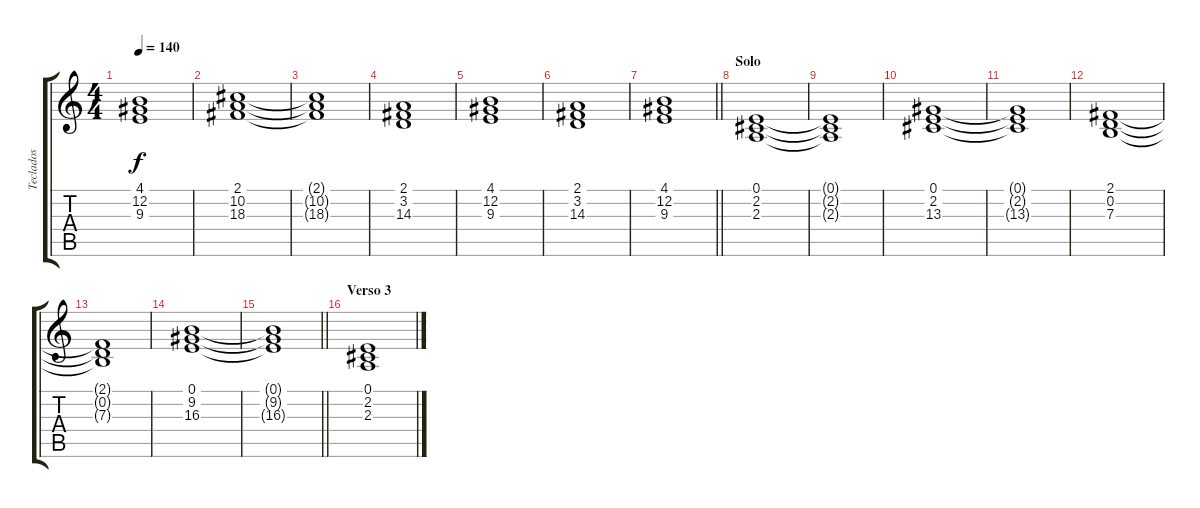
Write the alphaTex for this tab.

\track ("Teclados" "Teclados") {instrument rockorgan}
\staff {score tabs}
\tuning (E4 B3 G3 D3 A2 E2) {hide}
\ts (4 4)
\tempo 140
\clef g2
\ks c
(4.1{t} 12.2{t} 9.3{t}).1{dy f} |
(2.1 10.2 18.3).1 |
(2.1{t} 10.2{t} 18.3{t}).1 |
(2.1 3.2 14.3).1 |
(4.1 12.2 9.3).1 |
(2.1 3.2 14.3).1 |
\barLineRight lightlight
(4.1 12.2 9.3).1 |
\section ("" "Solo")
(0.1 2.2 2.3).1 |
(0.1{t} 2.2{t} 2.3{t}).1 |
(0.1 2.2 13.3).1 |
(0.1{t} 2.2{t} 13.3{t}).1 |
(2.1 0.2 7.3).1 |
(2.1{t} 0.2{t} 7.3{t}).1 |
(0.1 9.2 16.3).1 |
\barLineRight lightlight
(0.1{t} 9.2{t} 16.3{t}).1 |
\section ("" "Verso 3")
(0.1 2.2 2.3).1
